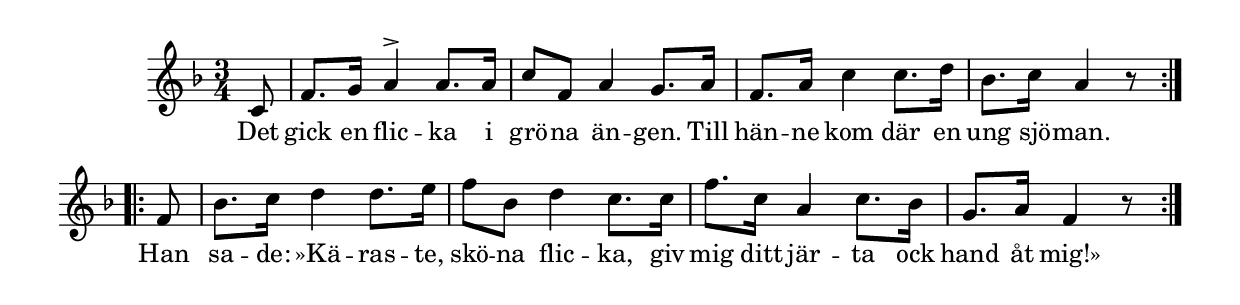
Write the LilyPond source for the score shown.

{
\time 3/4
\key f \major

\repeat volta 2 { 
 \partial 8
 c'8  | 
 f'8. g'16 a'4^> a'8. a'16  | 
 c''8 f' a'4 g'8. a'16  | 
 f'8. a'16 c''4 c''8. d''16  | 
 bes'8. c''16 a'4 r8
 } %( endrepeat )% 
\repeat volta 2 { 
 f'  | 
 bes'8. c''16 d''4 d''8. e''16  | 
 f''8 bes' d''4 c''8. c''16  | 
 f''8. c''16 a'4 c''8. bes'16  | 
 g'8. a'16 f'4 r8
 } %( endrepeat )% 
 }
 \addlyrics {
     Det gick en flic -- ka i grö -- na än -- gen. Till hän -- ne kom där en
     ung sjö -- man. Han sa -- de: »Kä -- ras -- te, skö -- na flic -- ka, giv
     mig ditt jär -- ta ock hand åt mig!»
}
